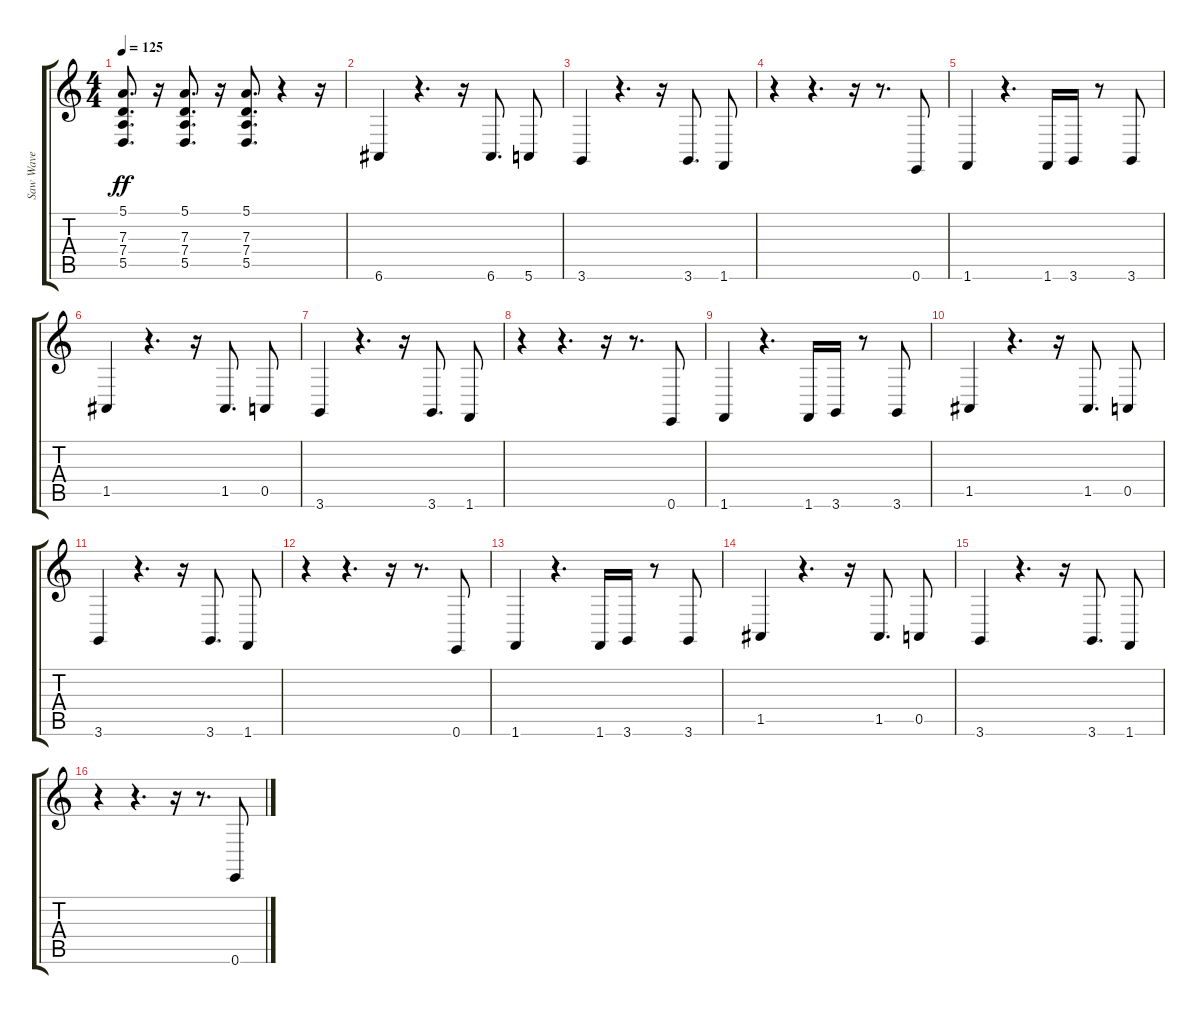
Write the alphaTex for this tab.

\track ("Saw Wave  " "Saw Wave  ") {instrument lead2sawtooth}
\staff {score tabs}
\tuning (E4 B3 G3 D3 A2 E2) {hide}
\ts (4 4)
\tempo 125
\clef g2
\ks c
(5.1 7.3 7.4 5.5).8{d dy ff} r.16 (5.1 7.3 7.4 5.5).8{d} r.16 (5.1 7.3 7.4 5.5).8{d} r.4 r.16 |
6.6.4 r.4{d} r.16 6.6.8{d} 5.6.8 |
3.6.4 r.4{d} r.16 3.6.8{d} 1.6.8 |
r.4 r.4{d} r.16 r.8{d} 0.6.8 |
1.6.4 r.4{d} 1.6.16 3.6.16 r.8 3.6.8 |
1.5.4 r.4{d} r.16 1.5.8{d} 0.5.8 |
3.6.4 r.4{d} r.16 3.6.8{d} 1.6.8 |
r.4 r.4{d} r.16 r.8{d} 0.6.8 |
1.6.4 r.4{d} 1.6.16 3.6.16 r.8 3.6.8 |
1.5.4 r.4{d} r.16 1.5.8{d} 0.5.8 |
3.6.4 r.4{d} r.16 3.6.8{d} 1.6.8 |
r.4 r.4{d} r.16 r.8{d} 0.6.8 |
1.6.4 r.4{d} 1.6.16 3.6.16 r.8 3.6.8 |
1.5.4 r.4{d} r.16 1.5.8{d} 0.5.8 |
3.6.4 r.4{d} r.16 3.6.8{d} 1.6.8 |
r.4 r.4{d} r.16 r.8{d} 0.6.8
